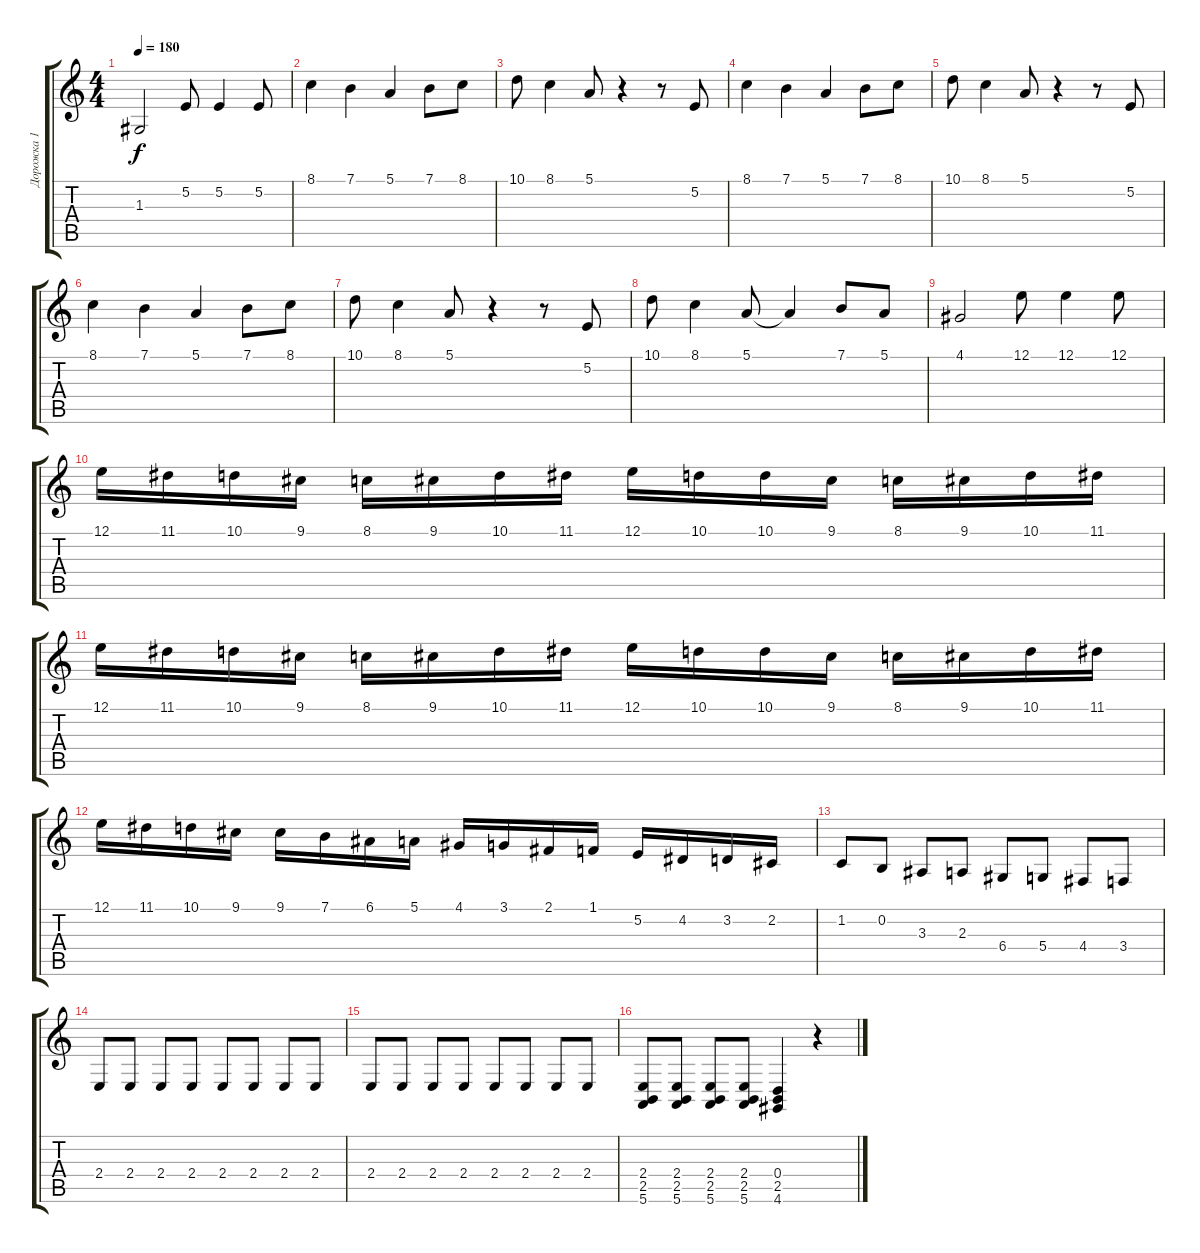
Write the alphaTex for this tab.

\track ("Дорожка 1" "Дорожка 1") {instrument acousticgrandpiano}
\staff {score tabs}
\tuning (E4 B3 G3 D3 A2 E2) {hide}
\ts (4 4)
\tempo 180
\clef g2
\ks c
1.3.2{dy f} 5.2.8 5.2.4 5.2.8 |
8.1.4 7.1.4 5.1.4 7.1.8 8.1.8 |
10.1.8 8.1.4 5.1.8 r.4 r.8 5.2.8 |
8.1.4 7.1.4 5.1.4 7.1.8 8.1.8 |
10.1.8 8.1.4 5.1.8 r.4 r.8 5.2.8 |
8.1.4 7.1.4 5.1.4 7.1.8 8.1.8 |
10.1.8 8.1.4 5.1.8 r.4 r.8 5.2.8 |
10.1.8 8.1.4 5.1.8 5.1{t}.4 7.1.8 5.1.8 |
4.1.2 12.1.8 12.1.4 12.1.8 |
12.1.16 11.1.16 10.1.16 9.1.16 8.1.16 9.1.16 10.1.16 11.1.16 12.1.16 10.1.16 10.1.16 9.1.16 8.1.16 9.1.16 10.1.16 11.1.16 |
12.1.16 11.1.16 10.1.16 9.1.16 8.1.16 9.1.16 10.1.16 11.1.16 12.1.16 10.1.16 10.1.16 9.1.16 8.1.16 9.1.16 10.1.16 11.1.16 |
12.1.16 11.1.16 10.1.16 9.1.16 9.1.16 7.1.16 6.1.16 5.1.16 4.1.16 3.1.16 2.1.16 1.1.16 5.2.16 4.2.16 3.2.16 2.2.16 |
1.2.8 0.2.8 3.3.8 2.3.8 6.4.8 5.4.8 4.4.8 3.4.8 |
2.4.8 2.4.8 2.4.8 2.4.8 2.4.8 2.4.8 2.4.8 2.4.8 |
2.4.8 2.4.8 2.4.8 2.4.8 2.4.8 2.4.8 2.4.8 2.4.8 |
(2.4 2.5 5.6).8 (2.4 2.5 5.6).8 (2.4 2.5 5.6).8 (2.4 2.5 5.6).8 (0.4 2.5 4.6).4 r.4
